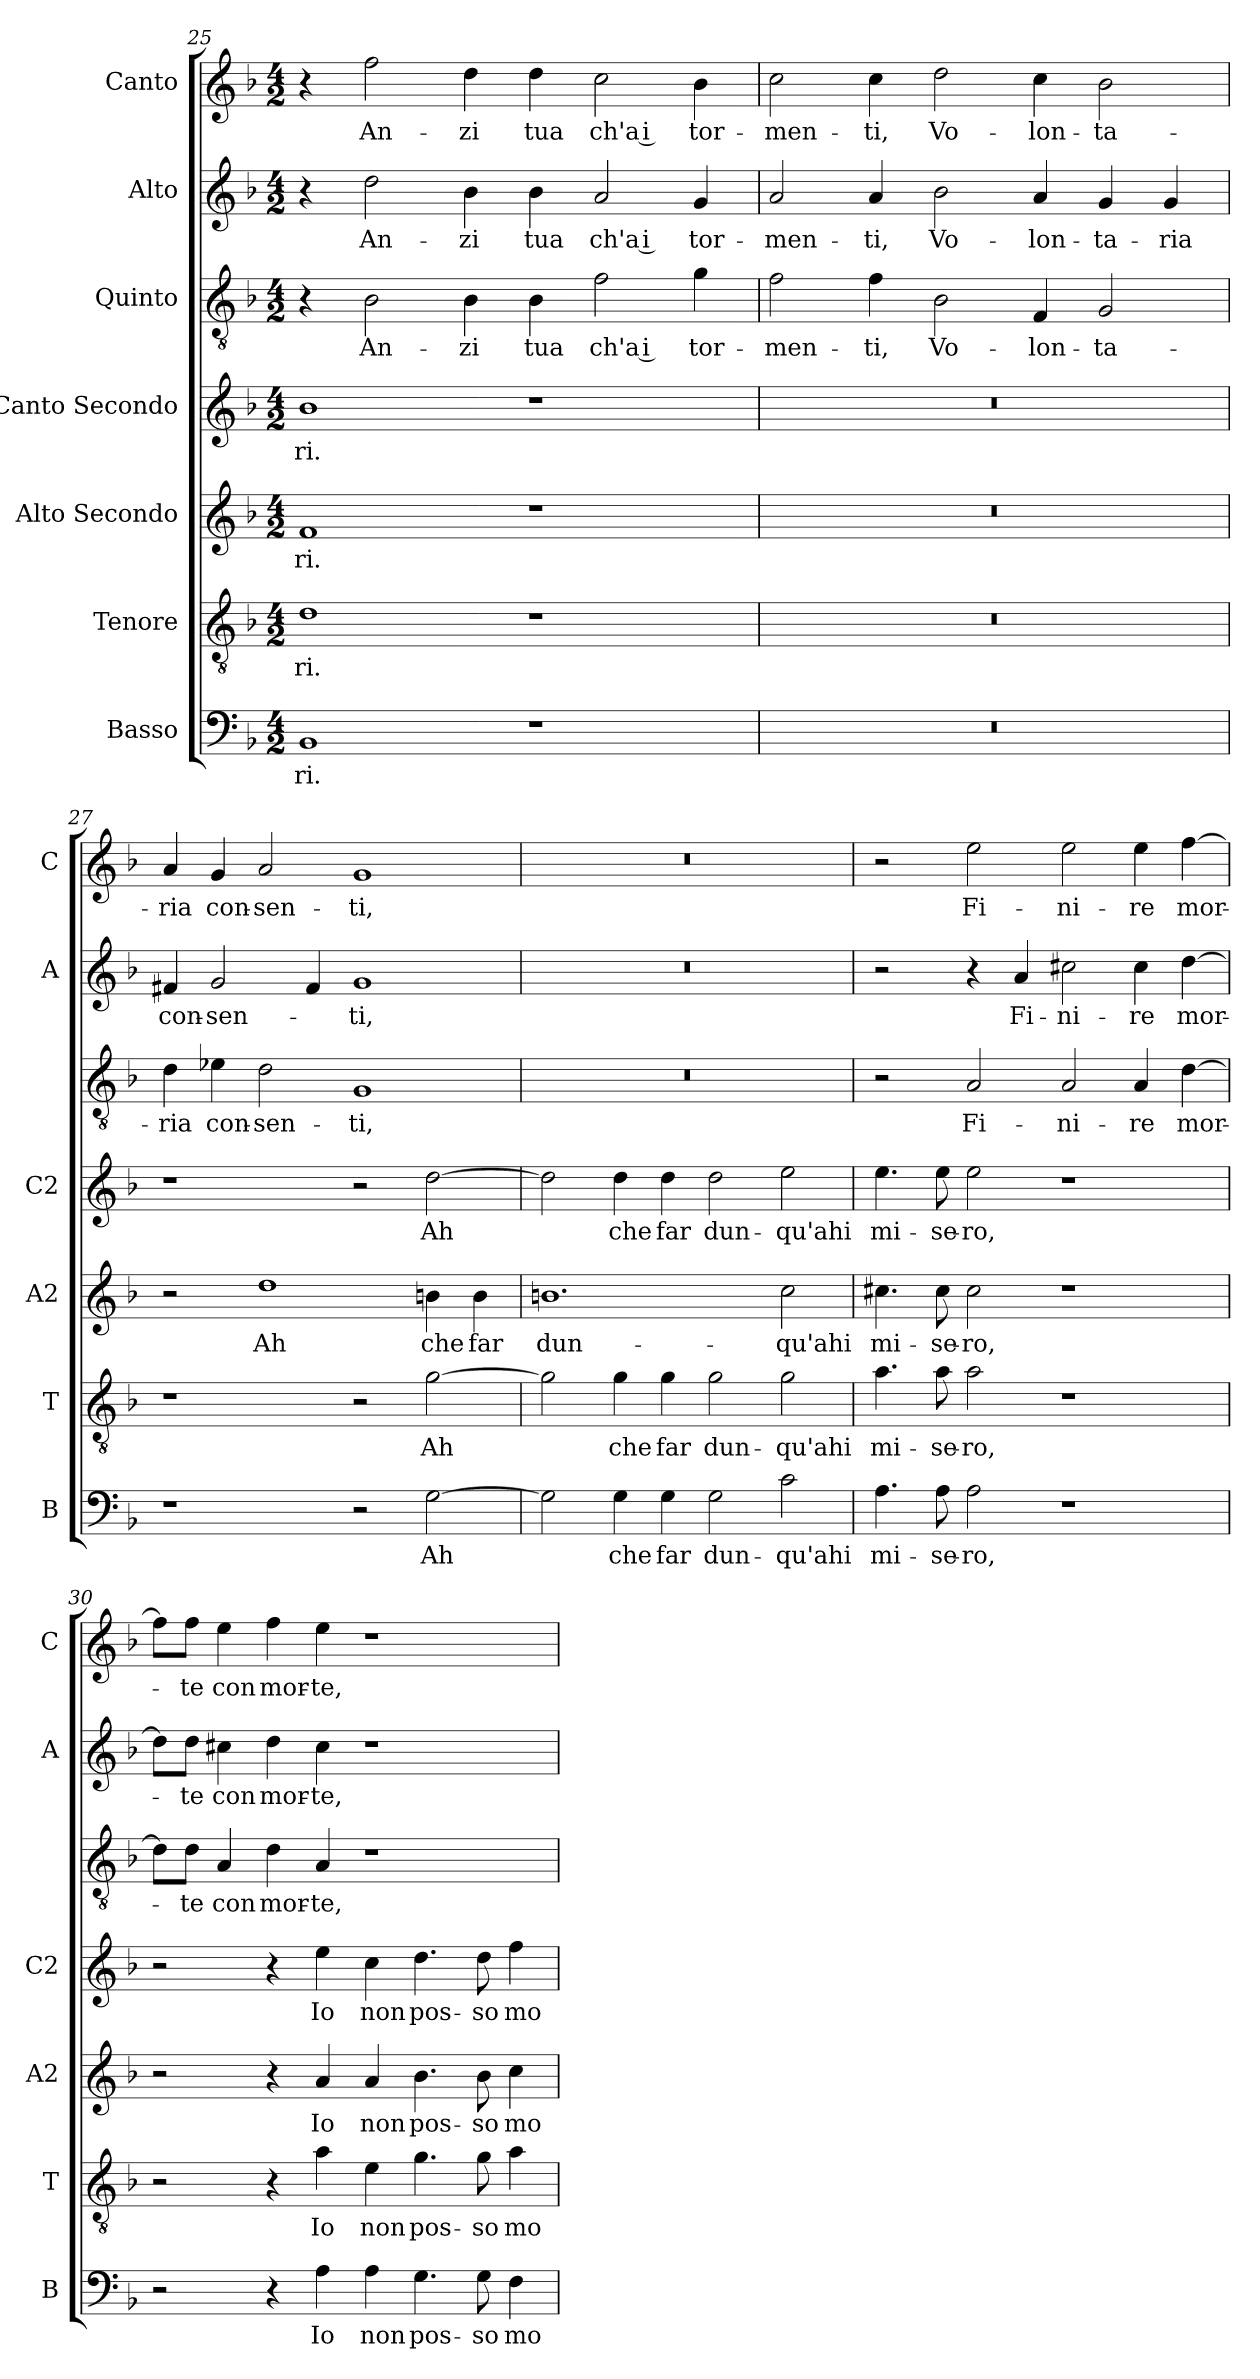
**kern	**text	**kern	**text	**kern	**text	**kern	**text	**kern	**text	**kern	**text	**kern	**text
*part7	*part7	*part6	*part6	*part5	*part5	*part4	*part4	*part3	*part3	*part2	*part2	*part1	*part1
*staff7	*staff7	*staff6	*staff6	*staff5	*staff5	*staff4	*staff4	*staff3	*staff3	*staff2	*staff2	*staff1	*staff1
*I"Basso	*	*I"Tenore	*	*I"Alto Secondo	*	*I"Canto Secondo	*	*I"Quinto	*	*I"Alto	*	*I"Canto	*
*I'B	*	*I'T	*	*I'A2	*	*I'C2	*	*	*	*I'A	*	*I'C	*
*clefF4	*	*clefGv2	*	*clefG2	*	*clefG2	*	*clefGv2	*	*clefG2	*	*clefG2	*
*k[b-]	*	*k[b-]	*	*k[b-]	*	*k[b-]	*	*k[b-]	*	*k[b-]	*	*k[b-]	*
*F:	*	*F:	*	*F:	*	*F:	*	*F:	*	*F:	*	*F:	*
*M4/2	*	*M4/2	*	*M4/2	*	*M4/2	*	*M4/2	*	*M4/2	*	*M4/2	*
=25	=25	=25	=25	=25	=25	=25	=25	=25	=25	=25	=25	=25	=25
!	!LO:LY:b	!	!LO:LY:b	!	!LO:LY:b	!	!LO:LY:b	!	!	!	!	!	!
1BB-	-ri.	1d	-ri.	1f	-ri.	1b-	-ri.	4r	.	4r	.	4r	.
!	!	!	!	!	!	!	!	!	!LO:LY:b	!	!LO:LY:b	!	!LO:LY:b
.	.	.	.	.	.	.	.	2B-\	An-	2dd\	An-	2ff\	An-
!	!	!	!	!	!	!	!	!	!LO:LY:b	!	!LO:LY:b	!	!LO:LY:b
.	.	.	.	.	.	.	.	4B-\	-zi	4b-\	-zi	4dd\	-zi
!	!	!	!	!	!	!	!	!	!LO:LY:b	!	!LO:LY:b	!	!LO:LY:b
1r	.	1r	.	1r	.	1r	.	4B-\	tua	4b-\	tua	4dd\	tua
!	!	!	!	!	!	!	!	!	!LO:LY:b	!	!LO:LY:b	!	!LO:LY:b
.	.	.	.	.	.	.	.	2f\	ch'a i	2a/	ch'a i	2cc\	ch'a i
!	!	!	!	!	!	!	!	!	!LO:LY:b	!	!LO:LY:b	!	!LO:LY:b
.	.	.	.	.	.	.	.	4g\	tor-	4g/	tor-	4b-\	tor-
!!LO:PB:g=z
=26	=26	=26	=26	=26	=26	=26	=26	=26	=26	=26	=26	=26	=26
!	!	!	!	!	!	!	!	!	!LO:LY:b	!	!LO:LY:b	!	!LO:LY:b
0r	.	0r	.	0r	.	0r	.	2f\	-men-	2a/	-men-	2cc\	-men-
!	!	!	!	!	!	!	!	!	!LO:LY:b	!	!LO:LY:b	!	!LO:LY:b
.	.	.	.	.	.	.	.	4f\	-ti,	4a/	-ti,	4cc\	-ti,
!	!	!	!	!	!	!	!	!	!LO:LY:b	!	!LO:LY:b	!	!LO:LY:b
.	.	.	.	.	.	.	.	2B-\	Vo-	2b-\	Vo-	2dd\	Vo-
!	!	!	!	!	!	!	!	!	!LO:LY:b	!	!LO:LY:b	!	!LO:LY:b
.	.	.	.	.	.	.	.	4F/	-lon-	4a/	-lon-	4cc\	-lon-
!	!	!	!	!	!	!	!	!	!LO:LY:b	!	!LO:LY:b	!	!LO:LY:b
.	.	.	.	.	.	.	.	2G/	-ta-	4g/	-ta-	2b-\	-ta-
!	!	!	!	!	!	!	!	!	!	!	!LO:LY:b	!	!
.	.	.	.	.	.	.	.	.	.	4g/	-ria	.	.
=27	=27	=27	=27	=27	=27	=27	=27	=27	=27	=27	=27	=27	=27
!	!	!	!	!	!	!	!	!	!LO:LY:b	!	!LO:LY:b	!	!LO:LY:b
1r	.	1r	.	2r	.	1r	.	4d\	-ria	4f#X/	con-	4a/	-ria
!	!	!	!	!	!	!	!	!	!LO:LY:b	!	!LO:LY:b	!	!LO:LY:b
.	.	.	.	.	.	.	.	4e-X\	con-	2g/	-sen-	4g/	con-
!	!	!	!	!	!LO:LY:b	!	!	!	!LO:LY:b	!	!	!	!LO:LY:b
.	.	.	.	1dd	Ah	.	.	2d\	-sen-	.	.	2a/	-sen-
.	.	.	.	.	.	.	.	.	.	4f#/	.	.	.
!	!	!	!	!	!	!	!	!	!LO:LY:b	!	!LO:LY:b	!	!LO:LY:b
2r	.	2r	.	.	.	2r	.	1G	-ti,	1g	-ti,	1g	-ti,
!	!LO:LY:b	!	!LO:LY:b	!	!LO:LY:b	!	!LO:LY:b	!	!	!	!	!	!
[2G\	Ah	[2g\	Ah	4bn\	che	[2dd\	Ah	.	.	.	.	.	.
!	!	!	!	!	!LO:LY:b	!	!	!	!	!	!	!	!
.	.	.	.	4b\	far	.	.	.	.	.	.	.	.
=28	=28	=28	=28	=28	=28	=28	=28	=28	=28	=28	=28	=28	=28
!	!	!	!	!	!LO:LY:b	!	!	!	!	!	!	!	!
2G\]	.	2g\]	.	1.bn	dun-	2dd\]	.	0r	.	0r	.	0r	.
!	!LO:LY:b	!	!LO:LY:b	!	!	!	!LO:LY:b	!	!	!	!	!	!
4G\	che	4g\	che	.	.	4dd\	che	.	.	.	.	.	.
!	!LO:LY:b	!	!LO:LY:b	!	!	!	!LO:LY:b	!	!	!	!	!	!
4G\	far	4g\	far	.	.	4dd\	far	.	.	.	.	.	.
!	!LO:LY:b	!	!LO:LY:b	!	!	!	!LO:LY:b	!	!	!	!	!	!
2G\	dun-	2g\	dun-	.	.	2dd\	dun-	.	.	.	.	.	.
!	!LO:LY:b	!	!LO:LY:b	!	!LO:LY:b	!	!LO:LY:b	!	!	!	!	!	!
2c\	-qu'ahi	2g\	-qu'ahi	2cc\	-qu'ahi	2ee\	-qu'ahi	.	.	.	.	.	.
=29	=29	=29	=29	=29	=29	=29	=29	=29	=29	=29	=29	=29	=29
!	!LO:LY:b	!	!LO:LY:b	!	!LO:LY:b	!	!LO:LY:b	!	!	!	!	!	!
4.A\	mi-	4.a\	mi-	4.cc#X\	mi-	4.ee\	mi-	2r	.	2r	.	2r	.
!	!LO:LY:b	!	!LO:LY:b	!	!LO:LY:b	!	!LO:LY:b	!	!	!	!	!	!
8A\	-se-	8a\	-se-	8cc#\	-se-	8ee\	-se-	.	.	.	.	.	.
!	!LO:LY:b	!	!LO:LY:b	!	!LO:LY:b	!	!LO:LY:b	!	!LO:LY:b	!	!	!	!LO:LY:b
2A\	-ro,	2a\	-ro,	2cc#\	-ro,	2ee\	-ro,	2A/	Fi-	4r	.	2ee\	Fi-
!	!	!	!	!	!	!	!	!	!	!	!LO:LY:b	!	!
.	.	.	.	.	.	.	.	.	.	4a/	Fi-	.	.
!	!	!	!	!	!	!	!	!	!LO:LY:b	!	!LO:LY:b	!	!LO:LY:b
1r	.	1r	.	1r	.	1r	.	2A/	-ni-	2cc#X\	-ni-	2ee\	-ni-
!	!	!	!	!	!	!	!	!	!LO:LY:b	!	!LO:LY:b	!	!LO:LY:b
.	.	.	.	.	.	.	.	4A/	-re	4cc#\	-re	4ee\	-re
!	!	!	!	!	!	!	!	!	!LO:LY:b	!	!LO:LY:b	!	!LO:LY:b
.	.	.	.	.	.	.	.	[4d\	mor-	[4dd\	mor-	[4ff\	mor-
!!LO:LB:g=z
=30	=30	=30	=30	=30	=30	=30	=30	=30	=30	=30	=30	=30	=30
2r	.	2r	.	2r	.	2r	.	8d\L]	.	8dd\L]	.	8ff\L]	.
!	!	!	!	!	!	!	!	!	!LO:LY:b	!	!LO:LY:b	!	!LO:LY:b
.	.	.	.	.	.	.	.	8d\J	-te	8dd\J	-te	8ff\J	-te
!	!	!	!	!	!	!	!	!	!LO:LY:b	!	!LO:LY:b	!	!LO:LY:b
.	.	.	.	.	.	.	.	4A/	con	4cc#X\	con	4ee\	con
!	!	!	!	!	!	!	!	!	!LO:LY:b	!	!LO:LY:b	!	!LO:LY:b
4r	.	4r	.	4r	.	4r	.	4d\	mor-	4dd\	mor-	4ff\	mor-
!	!LO:LY:b	!	!LO:LY:b	!	!LO:LY:b	!	!LO:LY:b	!	!LO:LY:b	!	!LO:LY:b	!	!LO:LY:b
4A\	Io	4a\	Io	4a/	Io	4ee\	Io	4A/	-te,	4cc#\	-te,	4ee\	-te,
!	!LO:LY:b	!	!LO:LY:b	!	!LO:LY:b	!	!LO:LY:b	!	!	!	!	!	!
4A\	non	4e\	non	4a/	non	4cc\	non	1r	.	1r	.	1r	.
!	!LO:LY:b	!	!LO:LY:b	!	!LO:LY:b	!	!LO:LY:b	!	!	!	!	!	!
4.G\	pos-	4.g\	pos-	4.b-\	pos-	4.dd\	pos-	.	.	.	.	.	.
!	!LO:LY:b	!	!LO:LY:b	!	!LO:LY:b	!	!LO:LY:b	!	!	!	!	!	!
8G\	-so	8g\	-so	8b-\	-so	8dd\	-so	.	.	.	.	.	.
!	!LO:LY:b	!	!LO:LY:b	!	!LO:LY:b	!	!LO:LY:b	!	!	!	!	!	!
4F\	mo-	4a\	mo-	4cc\	mo-	4ff\	mo-	.	.	.	.	.	.
=	=	=	=	=	=	=	=	=	=	=	=	=	=
*-	*-	*-	*-	*-	*-	*-	*-	*-	*-	*-	*-	*-	*-
